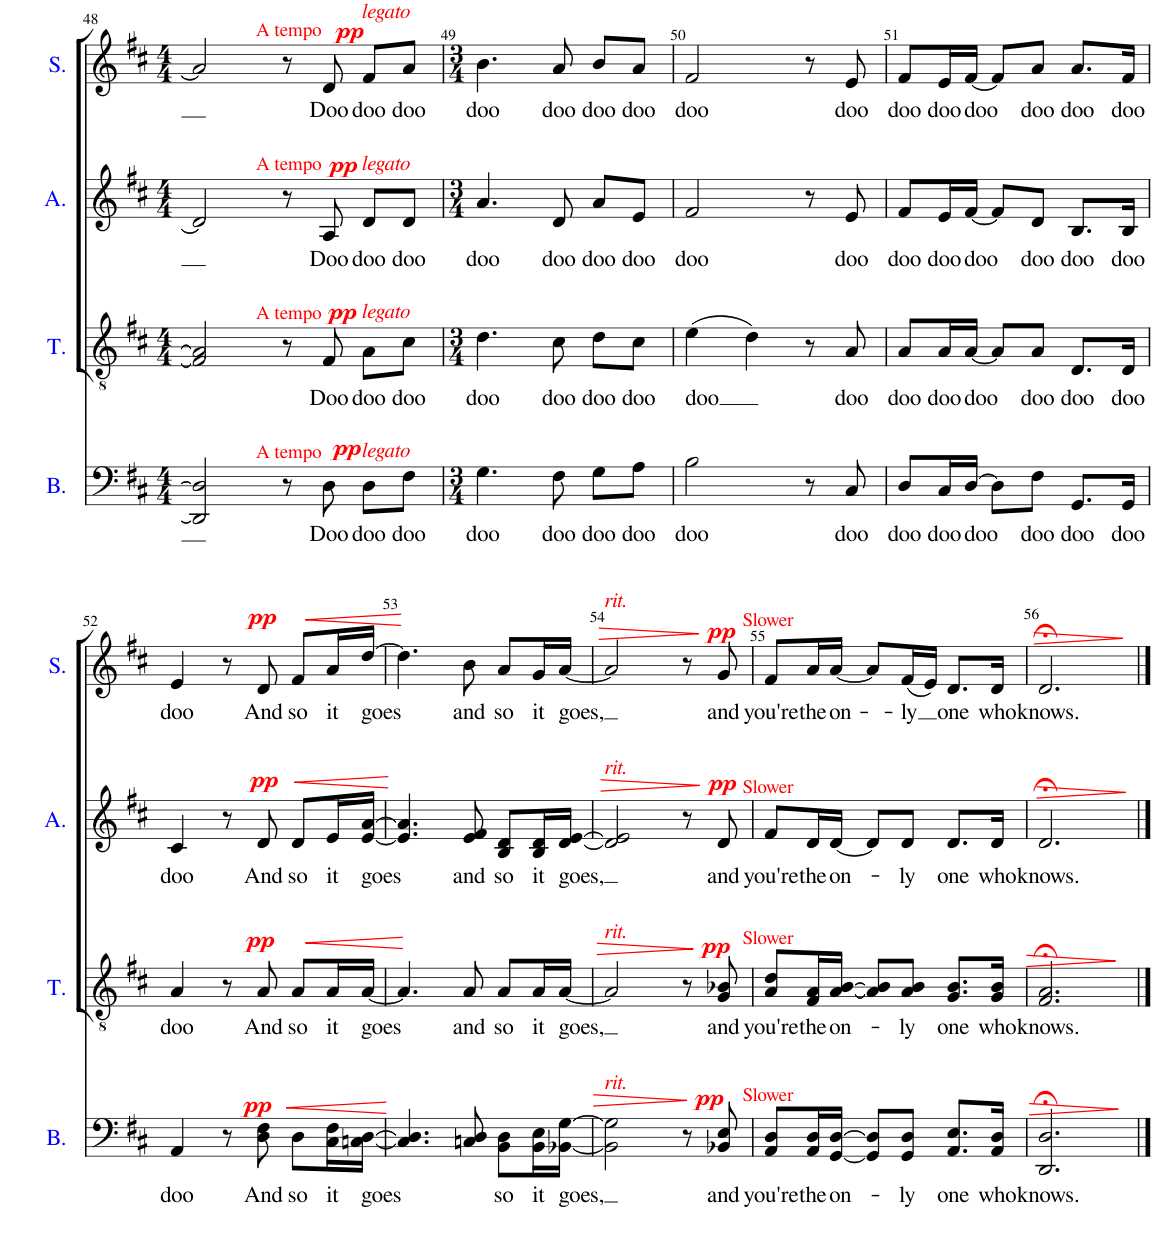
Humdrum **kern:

**kern	**text	**dynam	**kern	**text	**dynam	**kern	**text	**dynam	**kern	**text	**dynam
*part4	*part4	*part4	*part3	*part3	*part3	*part2	*part2	*part2	*part1	*part1	*part1
*staff4	*staff4	*staff4	*staff3	*staff3	*staff3	*staff2	*staff2	*staff2	*staff1	*staff1	*staff1
*I"Bass	*	*	*I"Tenor	*	*	*I"Alto	*	*	*I"Soprano	*	*
*I'B.	*	*	*I'T.	*	*	*I'A.	*	*	*I'S.	*	*
!!LO:PB:g=z
*clefF4	*	*	*clefGv2	*	*	*clefG2	*	*	*clefG2	*	*
*k[f#c#]	*	*	*k[f#c#]	*	*	*k[f#c#]	*	*	*k[f#c#]	*	*
*M4/4	*	*	*M4/4	*	*	*M4/4	*	*	*M4/4	*	*
=48	=48	=48	=48	=48	=48	=48	=48	=48	=48	=48	=48
2DD/] 2D/]	.	.	2F#/] 2A/]	.	.	2d/]	.	.	2a/]	.	.
!	!	!	!	!	!	!	!	!	!LO:TX:a:color=#FF0000:t=A tempo	!	!
!	!	!	!	!	!	!LO:TX:a:color=#FF0000:t=A tempo	!	!	!	!	!
!	!	!	!LO:TX:a:color=#FF0000:t=A tempo	!	!	!	!	!	!	!	!
!LO:TX:a:color=#FF0000:t=A tempo	!	!	!	!	!	!	!	!	!	!	!
8r	.	.	8r	.	.	8r	.	.	8r	.	.
!	!LO:LY:b	!LO:DY:a	!	!LO:LY:b	!LO:DY:a	!	!LO:LY:b	!LO:DY:a	!	!LO:LY:b	!
8D\	Doo	pp	8F#/	Doo	pp	8A/	Doo	pp	8d/	Doo	.
!	!	!	!	!	!	!	!	!	!LO:TX:a:i:color=#FF0000:t=legato	!	!
!	!	!	!	!	!	!LO:TX:a:i:color=#FF0000:t=legato	!	!	!	!	!
!	!	!	!LO:TX:a:i:color=#FF0000:t=legato	!	!	!	!	!	!	!	!
!LO:TX:a:i:color=#FF0000:t=legato	!	!	!	!	!	!	!	!	!	!	!
!	!LO:LY:b	!	!	!LO:LY:b	!	!	!LO:LY:b	!	!	!LO:LY:b	!LO:DY:a
8D\L	doo	.	8A\L	doo	.	8d/L	doo	.	8f#/L	doo	pp
!	!LO:LY:b	!	!	!LO:LY:b	!	!	!LO:LY:b	!	!	!LO:LY:b	!
8F#\J	doo	.	8c#\J	doo	.	8d/J	doo	.	8a/J	doo	.
=49	=49	=49	=49	=49	=49	=49	=49	=49	=49	=49	=49
*M3/4	*	*	*M3/4	*	*	*M3/4	*	*	*M3/4	*	*
!	!LO:LY:b	!	!	!LO:LY:b	!	!	!LO:LY:b	!	!	!LO:LY:b	!
4.G\	doo	.	4.d\	doo	.	4.a/	doo	.	4.b\	doo	.
!	!LO:LY:b	!	!	!LO:LY:b	!	!	!LO:LY:b	!	!	!LO:LY:b	!
8F#\	doo	.	8c#\	doo	.	8d/	doo	.	8a/	doo	.
!	!LO:LY:b	!	!	!LO:LY:b	!	!	!LO:LY:b	!	!	!LO:LY:b	!
8G\L	doo	.	8d\L	doo	.	8a/L	doo	.	8b/L	doo	.
!	!LO:LY:b	!	!	!LO:LY:b	!	!	!LO:LY:b	!	!	!LO:LY:b	!
8A\J	doo	.	8c#\J	doo	.	8e/J	doo	.	8a/J	doo	.
=50	=50	=50	=50	=50	=50	=50	=50	=50	=50	=50	=50
!	!LO:LY:b	!	!	!LO:LY:b	!	!	!LO:LY:b	!	!	!LO:LY:b	!
2B\	doo	.	(4e\	doo	.	2f#/	doo	.	2f#/	doo	.
.	.	.	4d\)	.	.	.	.	.	.	.	.
8r	.	.	8r	.	.	8r	.	.	8r	.	.
!	!LO:LY:b	!	!	!LO:LY:b	!	!	!LO:LY:b	!	!	!LO:LY:b	!
8C#/	doo	.	8A/	doo	.	8e/	doo	.	8e/	doo	.
=51	=51	=51	=51	=51	=51	=51	=51	=51	=51	=51	=51
!	!LO:LY:b	!	!	!LO:LY:b	!	!	!LO:LY:b	!	!	!LO:LY:b	!
8D/L	doo	.	8A/L	doo	.	8f#/L	doo	.	8f#/L	doo	.
!	!LO:LY:b	!	!	!LO:LY:b	!	!	!LO:LY:b	!	!	!LO:LY:b	!
16C#/L	doo	.	16A/L	doo	.	16e/L	doo	.	16e/L	doo	.
!	!LO:LY:b	!	!	!LO:LY:b	!	!	!LO:LY:b	!	!	!LO:LY:b	!
[16D/JJ	doo	.	[16A/JJ	doo	.	[16f#/JJ	doo	.	[16f#/JJ	doo	.
8D\L]	.	.	8A/L]	.	.	8f#/L]	.	.	8f#/L]	.	.
!	!LO:LY:b	!	!	!LO:LY:b	!	!	!LO:LY:b	!	!	!LO:LY:b	!
8F#\J	doo	.	8A/J	doo	.	8d/J	doo	.	8a/J	doo	.
!	!LO:LY:b	!	!	!LO:LY:b	!	!	!LO:LY:b	!	!	!LO:LY:b	!
8.GG/L	doo	.	8.D/L	doo	.	8.B/L	doo	.	8.a/L	doo	.
!	!LO:LY:b	!	!	!LO:LY:b	!	!	!LO:LY:b	!	!	!LO:LY:b	!
16GG/Jk	doo	.	16D/Jk	doo	.	16B/Jk	doo	.	16f#/Jk	doo	.
!!LO:LB:g=z
=52	=52	=52	=52	=52	=52	=52	=52	=52	=52	=52	=52
!	!LO:LY:b	!	!	!LO:LY:b	!	!	!LO:LY:b	!	!	!LO:LY:b	!
4AA/	doo	.	4A/	doo	.	4c#/	doo	.	4e/	doo	.
8r	.	.	8r	.	.	8r	.	.	8r	.	.
!	!LO:LY:b	!LO:HP:b	!	!LO:LY:b	!LO:HP:b	!	!LO:LY:b	!LO:HP:b	!	!LO:LY:b	!LO:HP:b
!	!	!LO:DY:n=1:a	!	!	!LO:DY:n=1:a	!	!	!LO:DY:n=1:a	!	!	!LO:DY:n=1:a
8D\ 8F#\	And	< pp	8A/	And	< pp	8d/	And	< pp	8d/	And	< pp
!	!LO:LY:b	!	!	!LO:LY:b	!	!	!LO:LY:b	!	!	!LO:LY:b	!
8D\L	so	.	8A/L	so	.	8d/L	so	.	8f#/L	so	.
!	!LO:LY:b	!	!	!LO:LY:b	!	!	!LO:LY:b	!	!	!LO:LY:b	!
16C#\ 16F#\L	it	.	16A/L	it	.	16e/L	it	.	16a/L	it	.
!	!LO:LY:b	!	!	!LO:LY:b	!	!	!LO:LY:b	!	!	!LO:LY:b	!
[16Cn\ [16D\JJ	goes	.	[16A/JJ	goes	.	[16e/ [16a/JJ	goes	.	[16dd/JJ	goes	.
.	.	[	.	.	[	.	.	[	.	.	[
=53	=53	=53	=53	=53	=53	=53	=53	=53	=53	=53	=53
4.C/] 4.D/]	.	.	4.A/]	.	.	4.e/] 4.a/]	.	.	4.dd\]	.	.
!	!	!	!	!LO:LY:b	!	!	!LO:LY:b	!	!	!LO:LY:b	!
8Cn/ 8D/	.	.	8A/	and	.	8e/ 8f#/	and	.	8b\	and	.
!	!LO:LY:b	!	!	!LO:LY:b	!	!	!LO:LY:b	!	!	!LO:LY:b	!
8BB\ 8D\L	so	.	8A/L	so	.	8B/ 8d/L	so	.	8a/L	so	.
!	!LO:LY:b	!	!	!LO:LY:b	!	!	!LO:LY:b	!	!	!LO:LY:b	!
16BB\ 16E\L	it	.	16A/L	it	.	16B/ 16d/L	it	.	16g/L	it	.
!	!LO:LY:b	!	!	!LO:LY:b	!	!	!LO:LY:b	!	!	!LO:LY:b	!
[16BB-X\ [16G\JJ	goes,	.	[16A/JJ	goes,	.	[16d/ [16e/JJ	goes,	.	[16a/JJ	goes,	.
=54	=54	=54	=54	=54	=54	=54	=54	=54	=54	=54	=54
!	!	!	!	!	!	!	!	!	!LO:TX:a:i:color=#FF0000:t=rit.	!	!
!	!	!	!	!	!	!LO:TX:a:i:color=#FF0000:t=rit.	!	!	!	!	!
!	!	!	!LO:TX:a:i:color=#FF0000:t=rit.	!	!	!	!	!	!	!	!
!LO:TX:a:i:color=#FF0000:t=rit.	!	!	!	!	!	!	!	!	!	!	!
!	!	!LO:HP:b	!	!	!LO:HP:b	!	!	!LO:HP:b	!	!	!LO:HP:b
2BB-\] 2G\]	.	>	2A/]	.	>	2d/] 2e/]	.	>	2a/]	.	>
8r	.	.	8r	.	.	8r	.	.	8r	.	.
!	!	!	!	!	!	!	!	!	!LO:TX:a:color=#FF0000:t=Slower	!	!
!	!	!	!	!	!	!LO:TX:a:color=#FF0000:t=Slower	!	!	!	!	!
!	!	!	!LO:TX:a:color=#FF0000:t=Slower	!	!	!	!	!	!	!	!
!LO:TX:a:color=#FF0000:t=Slower	!	!	!	!	!	!	!	!	!	!	!
!	!LO:LY:b	!LO:DY:n=1:a	!	!LO:LY:b	!LO:DY:n=1:a	!	!LO:LY:b	!LO:DY:n=1:a	!	!LO:LY:b	!LO:DY:n=1:a
8BB-X/ 8E/	and	] pp	8G/ 8B-X/	and	] pp	8d/	and	] pp	8g/	and	] pp
=55	=55	=55	=55	=55	=55	=55	=55	=55	=55	=55	=55
!	!LO:LY:b	!	!	!LO:LY:b	!	!	!LO:LY:b	!	!	!LO:LY:b	!
8AA/ 8D/L	you're	.	8A/ 8d/L	you're	.	8f#/L	you're	.	8f#/L	you're	.
!	!LO:LY:b	!	!	!LO:LY:b	!	!	!LO:LY:b	!	!	!LO:LY:b	!
16AA/ 16D/L	the	.	16F#/ 16A/L	the	.	16d/L	the	.	16a/L	the	.
!	!LO:LY:b	!	!	!LO:LY:b	!	!	!LO:LY:b	!	!	!LO:LY:b	!
[16GG/ [16D/JJ	on-	.	[16A/ [16B/JJ	on-	.	[16d/JJ	on-	.	[16a/JJ	on-	.
8GG/] 8D/]L	.	.	8A/] 8B/]L	.	.	8d/L]	.	.	8a/L]	.	.
!	!LO:LY:b	!	!	!LO:LY:b	!	!	!LO:LY:b	!	!	!LO:LY:b	!
8GG/ 8D/J	-ly	.	8A/ 8B/J	-ly	.	8d/J	-ly	.	(16f#/L	-ly	.
.	.	.	.	.	.	.	.	.	16e/JJ)	.	.
!	!LO:LY:b	!	!	!LO:LY:b	!	!	!LO:LY:b	!	!	!LO:LY:b	!
8.AA/ 8.E/L	one	.	8.G/ 8.B/L	one	.	8.d/L	one	.	8.d/L	one	.
!	!LO:LY:b	!	!	!LO:LY:b	!	!	!LO:LY:b	!	!	!LO:LY:b	!
16AA/ 16D/Jk	who	.	16G/ 16B/Jk	who	.	16d/Jk	who	.	16d/Jk	who	.
=56	=56	=56	=56	=56	=56	=56	=56	=56	=56	=56	=56
!	!LO:LY:b	!LO:HP:b	!	!LO:LY:b	!LO:HP:b	!	!LO:LY:b	!LO:HP:b	!	!LO:LY:b	!LO:HP:b
2.DD/;< 2.D/;<	knows.	>	2.F#/;< 2.A/;<	knows.	>	2.d;</	knows.	>	2.d;</	knows.	>
.	.	]	.	.	]	.	.	]	.	.	]
==	==	==	==	==	==	==	==	==	==	==	==
*-	*-	*-	*-	*-	*-	*-	*-	*-	*-	*-	*-
